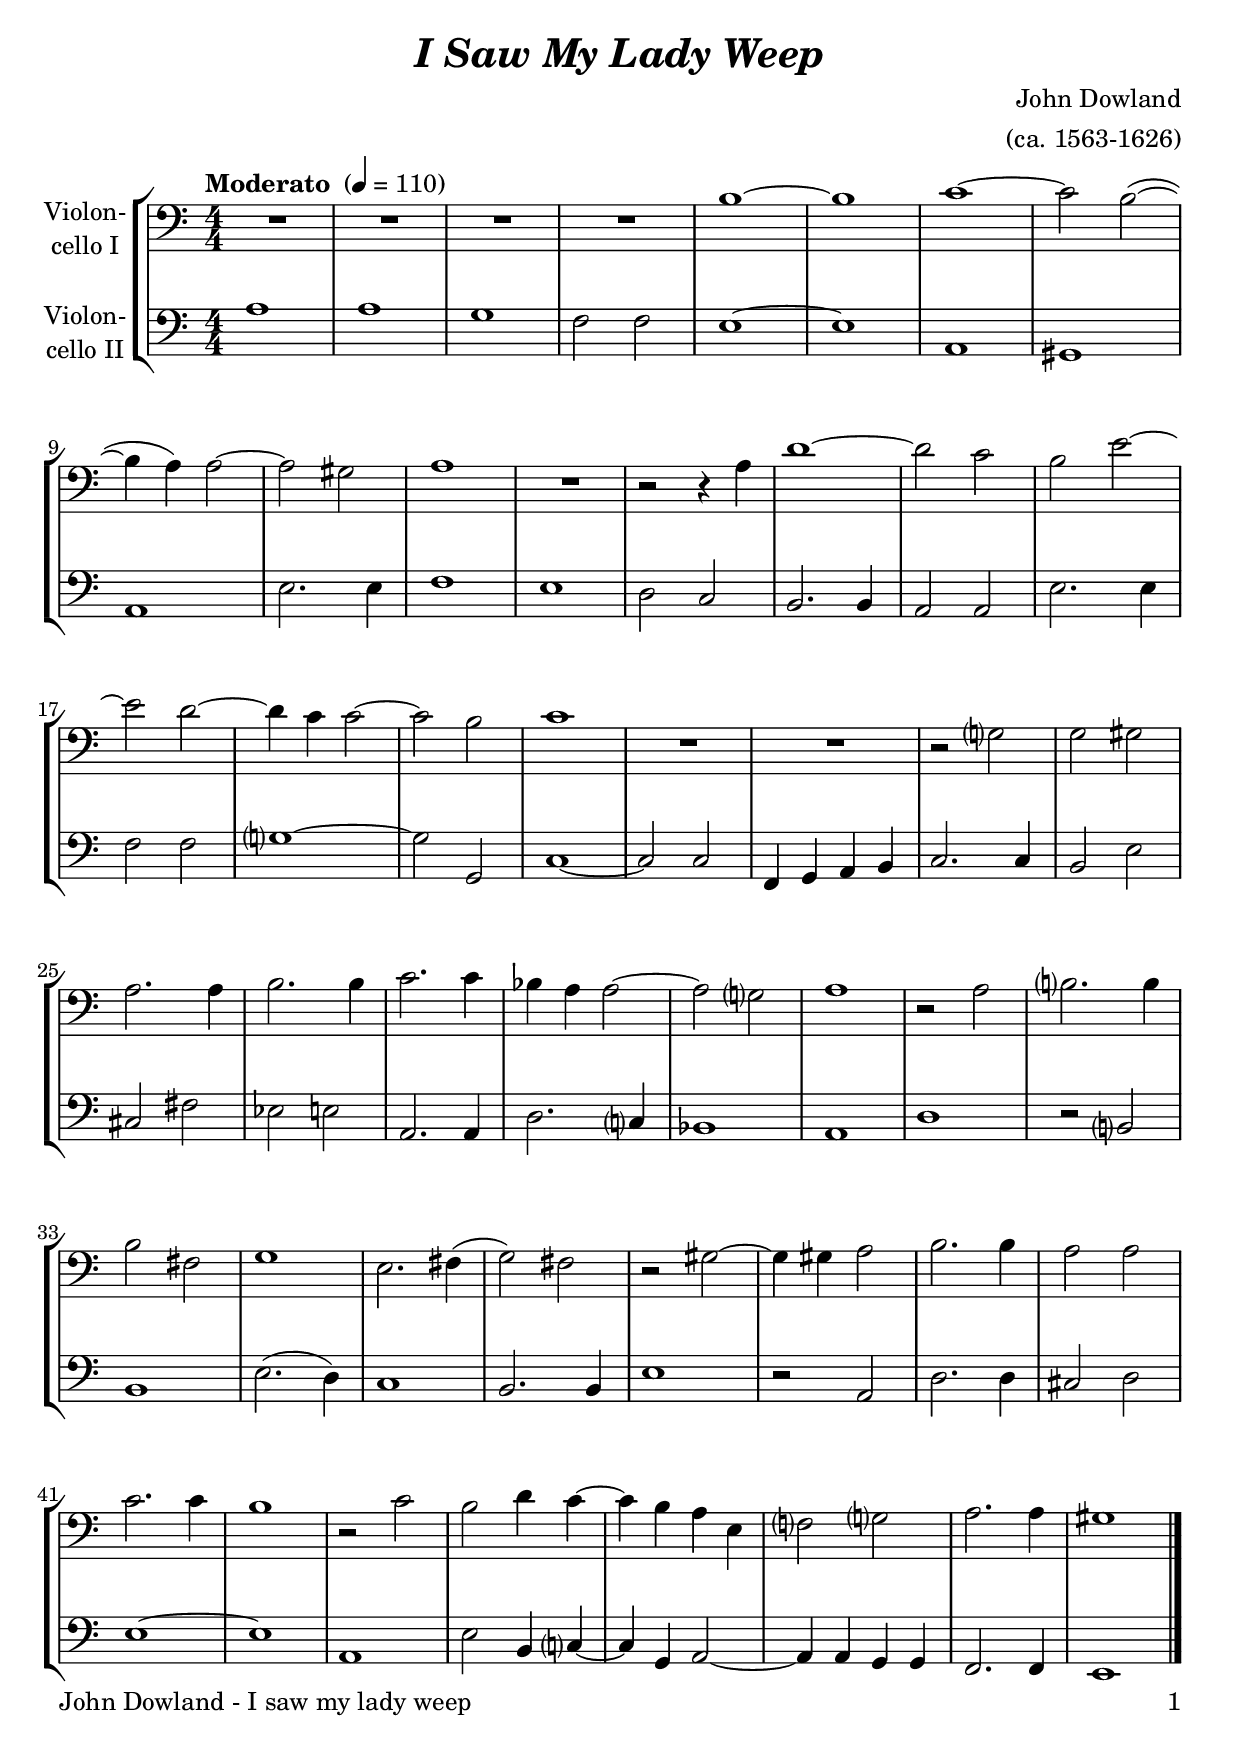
\version "2.24.1"
\include "deutsch.ly"

#(set-global-staff-size 22)

\header {
  title     = \markup \bold \italic "I Saw My Lady Weep"
  composer  = "John Dowland"
  arranger  = "(ca. 1563-1626)"
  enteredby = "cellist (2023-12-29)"
%  piece     = ""
}

voiceconsts = {
 \key a \minor
 \time 4/4
 \clef "bass"
 \numericTimeSignature
 \compressEmptyMeasures
  % Set default beaming for all staves
% \set Timing.beamExceptions = #'()
% \set Timing.baseMoment     = #(ly:make-moment 1 4)
% \set Timing.beatStructure  = #'(1 1 1)
 \tempo "Moderato " 4=110
}

mivl = "violin"
miva = "viola"
miba = "cello"
mipz = "pizzicato strings"

va = \relative c' {
  \voiceconsts

  R1*4
  h1~
  h

  c~
  c2 h(~
  h4 a) a2~
  a gis
  a1
  R

  r2 r4 a
  d1~
  d2 c
  h e~
  e d~
  d4 c c2~

  c h
  c1
  R1*2
  r2 g?
  g gis

  a2. a4
  h2. h4
  c2. c4
  b a a2~
  a g?
  a1

  r2 a
  h?2. h4
  h2 fis
  g1
  e2. fis4(
  g2) fis

  r gis~
  gis4 gis a2
  h2. h4
  a2 a
  c2. c4
  h1

  r2 c
  h d4 c~
  c h a e
  f?2 g?
  a2. a4
  gis1 \bar "|."
}

vb = \relative c' {
  \voiceconsts

  a1
  a
  g
  f2 f
  e1~
  e

  a,
  gis
  a
  e'2. e4
  f1
  e

  d2 c
  h2. h4
  a2 a
  e'2. e4
  f2 f
  g?1~

  g2 g,
  c1~
  c2 c
  f,4 g a h
  c2. c4
  h2 e

  cis fis
  es e
  a,2. a4
  d2. c?4
  b1
  a

  d
  r2 h?
  h1
  e2.( d4)
  c1
  h2. h4

  e1
  r2 a,
  d2. d4
  cis2 d
  e1~
  e

  a,
  e'2 h4 c?~
  c g a2~
  a4 a g g
  f2. f4
  e1 \bar "|."
}


music = \new StaffGroup <<
      \new Staff {
        \set Staff.midiInstrument = \miba
        \set Staff.instrumentName = \markup \center-column { "Violon-" "cello I" }
        \transpose a a { \va }
      }
      
      \new Staff {
        \set Staff.midiInstrument = \miba
        \set Staff.instrumentName = \markup \center-column { "Violon-" "cello II" }
        \transpose a a { \vb }
      }
>>

\book {
  \paper {
    print-page-number = ##t
    print-first-page-number = ##t
    ragged-last-bottom = ##f
    oddHeaderMarkup = \markup \null
    evenHeaderMarkup = \markup \null
    oddFooterMarkup = \markup {
      \fill-line {
        \if \should-print-page-number
        "John Dowland - I saw my lady weep" \fromproperty #'page:page-number-string
      }
    }
    evenFooterMarkup = \oddFooterMarkup
  } \score {
    \music
    \layout {}
  }

  \score {
    \unfoldRepeats \music

    \midi {
      \context {
        \Score
      }
    }
  }
}
